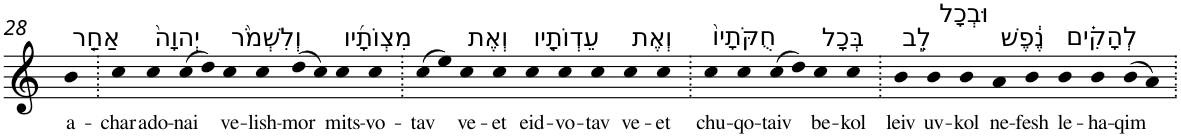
**kern	**text
*part1	*part1
*staff1	*staff1
*I"Piano	*
*I'Pno	*
!!LO:PB:g=z
*clefG2	*
*k[]	*
=28	=28
!LO:TX:a:t=אַחַ֤ר	!
!	!LO:LY:b
4b	a-
=29.	=29.
!	!LO:LY:b
4cc	-char
!LO:TX:a:t=יְהוָה֙	!
!	!LO:LY:b
4cc	ado-
!	!LO:LY:b
(>8cc	-nai
8dd)	.
!LO:TX:a:t=וְלִשְׁמֹ֨ר	!
!	!LO:LY:b
4cc	ve-
!	!LO:LY:b
4cc	-lish-
!	!LO:LY:b
(>8dd	-mor
8cc)	.
!LO:TX:a:t=מִצְוֺתָ֜יו	!
!	!LO:LY:b
4cc	mits-
!	!LO:LY:b
4cc	-vo-
=30.	=30.
!	!LO:LY:b
(>8cc	-tav
8ee)	.
!LO:TX:a:t=וְאֶת	!
!	!LO:LY:b
4cc	ve-
!	!LO:LY:b
4cc	-et
!LO:TX:a:t=עֵדְוֺתָ֤יו	!
!	!LO:LY:b
4cc	eid-
!	!LO:LY:b
4cc	-vo-
!	!LO:LY:b
4cc	-tav
!LO:TX:a:t=וְאֶת	!
!	!LO:LY:b
4cc	ve-
!	!LO:LY:b
4cc	-et
=31.	=31.
!LO:TX:a:t=חֻקֹּתָיו֙	!
!	!LO:LY:b
4cc	chu-
!	!LO:LY:b
4cc	-qo-
!	!LO:LY:b
(>8cc	-taiv
8dd)	.
!LO:TX:a:t=בְּכָל	!
!	!LO:LY:b
4cc	be-
!	!LO:LY:b
4cc	-kol
=32.	=32.
!LO:TX:a:t=לֵ֣ב	!
!	!LO:LY:b
4b	leiv
!LO:TX:a:t=וּבְכָל	!
!	!LO:LY:b
4b	uv-
!	!LO:LY:b
4b	-kol
!LO:TX:a:t=נֶ֔פֶשׁ	!
!	!LO:LY:b
4a	ne-
!	!LO:LY:b
4b	-fesh
!LO:TX:a:t=לְהָקִ֗ים	!
!	!LO:LY:b
4b	le-
!	!LO:LY:b
4b	-ha-
!	!LO:LY:b
(>8b	-qim
8a)	.
=.	=.
*-	*-
